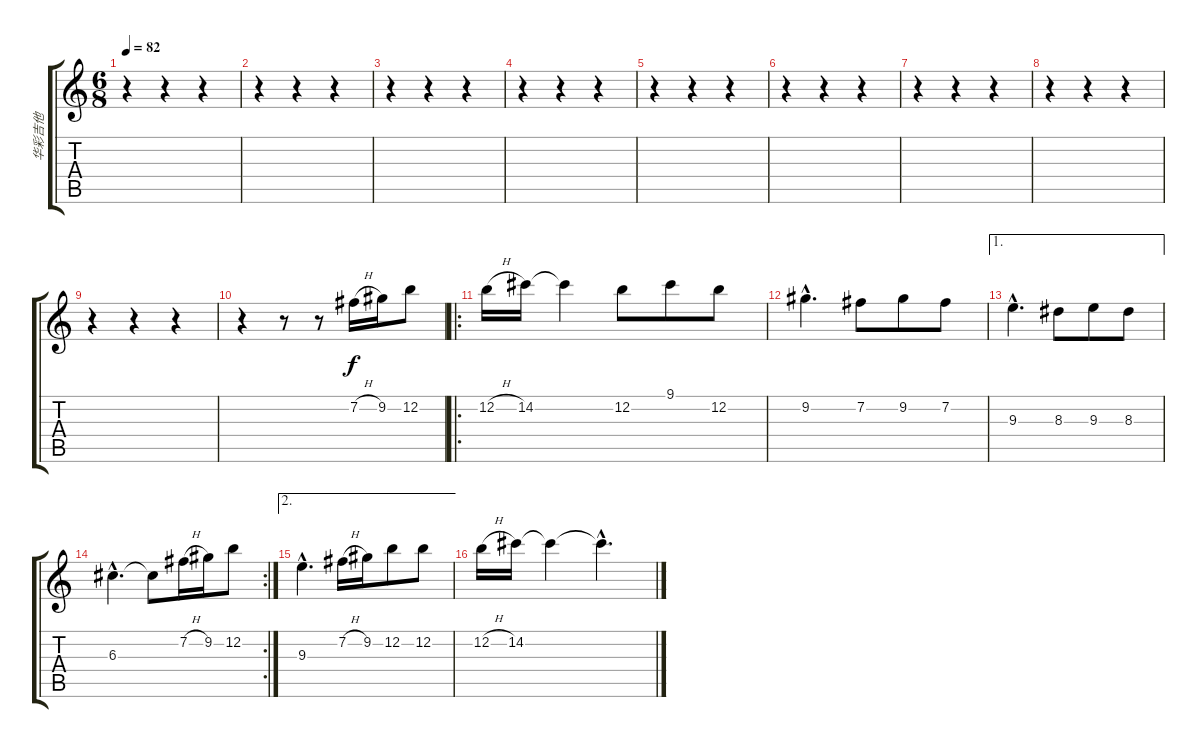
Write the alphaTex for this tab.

\track ("华彩吉他" "华彩吉他") {instrument overdrivenguitar}
\staff {score tabs}
\tuning (E4 B3 G3 D3 A2 E2) {hide}
\ts (6 8)
\tempo 82
\clef g2
\ks c
r.4{dy f} r.4 r.4 |
r.4 r.4 r.4 |
r.4 r.4 r.4 |
r.4 r.4 r.4 |
r.4 r.4 r.4 |
r.4 r.4 r.4 |
r.4 r.4 r.4 |
r.4 r.4 r.4 |
r.4 r.4 r.4 |
r.4 r.8 r.8 7.2{h}.16 9.2.16 12.2.8 |
\ro
12.2{h}.16 14.2.16 14.2{t}.4 12.2.8 9.1.8 12.2.8 |
9.2{hac}.4{d} 7.2.8 9.2.8 7.2.8 |
\ae 1
9.3{hac}.4{d} 8.3.8 9.3.8 8.3.8 |
\rc 2
6.3{hac}.4{d} 6.3{t}.8 7.2{h}.16 9.2.16 12.2.8 |
\ae 2
9.3{hac}.4{d} 7.2{h}.16 9.2.16 12.2.8 12.2.8 |
12.2{h}.16 14.2.16 14.2{t}.4 14.2{hac t}.4{d}
